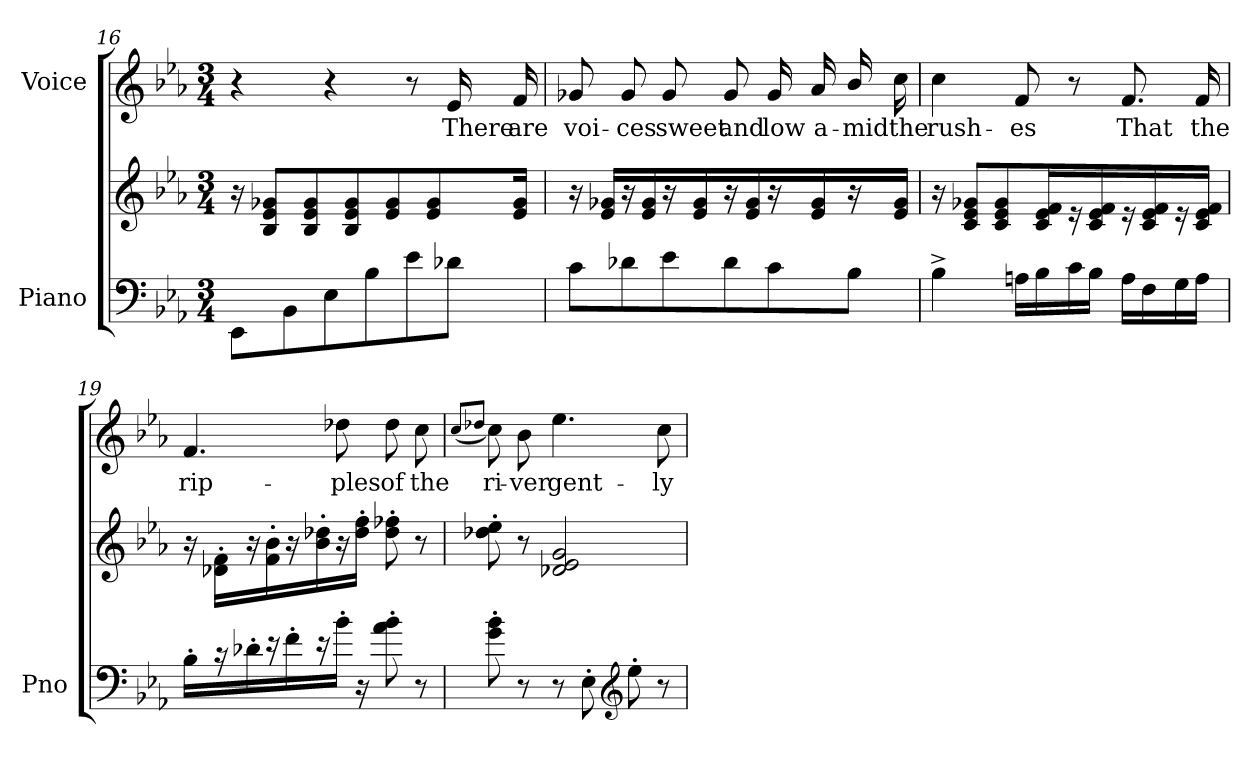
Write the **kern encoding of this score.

**kern	**kern	**kern	**text
*part2	*part2	*part1	*part1
*staff3	*staff2	*staff1	*staff1
*I"Piano	*	*I"Voice	*
*I'Pno	*	*	*
*clefF4	*clefG2	*clefG2	*
*k[b-e-a-]	*k[b-e-a-]	*k[b-e-a-]	*
*M3/4	*M3/4	*M3/4	*
=16	=16	=16	=16
8EE-\L	16r	4r	.
.	8B-/ 8e-/ 8g-X/L	.	.
8BB-\	.	.	.
.	8B-/ 8e-/ 8g-/	.	.
8E-\	.	4r	.
.	8B-/ 8e-/ 8g-/	.	.
8B-\	.	.	.
.	8e-/ 8g-/	.	.
8e-\	.	8r	.
.	8e-/ 8g-/	.	.
8d-X\J	.	16e-/	There
.	16e-/ 16g-/Jk	16f/	are
=17	=17	=17	=17
8c\L	16r	8g-X/	voi-
.	16e-/ 16g-X/LL	.	.
8d-X\	16r	8g-/	-ces
.	16e-/ 16g-/	.	.
8e-\	16r	8g-/	sweet
.	16e-/ 16g-/	.	.
8d-\	16r	8g-/	and
.	16e-/ 16g-/	.	.
8c\	16r	16g-/	low
.	16e-/ 16g-/	16a-/	a-
8B-\J	16r	16b-/	-mid
.	16e-/ 16g-/JJ	16cc\	the
=18	=18	=18	=18
4B-^\	16r	4cc\	rush-
.	8c/ 8e-/ 8g-X/L	.	.
.	8c/ 8e-/ 8g-/	.	.
16An\LL	.	8f/	-es
16B-\	16c/ 16e-/ 16f/L	.	.
16c\	16r	8r	.
16B-\JJ	16c/ 16e-/ 16f/	.	.
16A\LL	16r	8.f/	That
16F\	16c/ 16e-/ 16f/	.	.
16G\	16r	.	.
16A\JJ	16c/ 16e-/ 16f/JJ	16f/	the
=19	=19	=19	=19
16B-'\LL	16r	4.f/	rip-
16r	16d-j\' 16f\'LL	.	.
16d-j'\	16r	.	.
16r	16f\' 16b-\'	.	.
16f'\	16r	.	.
16r	16b-\' 16dd-j\'	.	.
16b-'\JJ	16r	8dd-X\	-ples
16r	16dd-\' 16ff\'JJ	.	.
8a-\' 8b-\'	8dd-\' 8ff-X\'	8dd-\	of
8r	8r	8cc\	the
=20	=20	=20	=20
.	.	(8qcc/L	.
.	.	8qdd-X/J	.
8g\' 8b-\'	8dd-j\' 8ee-\'	8cc\)	ri-
8r	8r	8b-\	-ver
8r	2d-j/ 2e-/ 2g/	4.ee-\	gent-
8E-'\	.	.	.
*clefG2	*	*	*
8ee-'\	.	.	.
8r	.	8cc\	-ly
=	=	=	=
*-	*-	*-	*-
